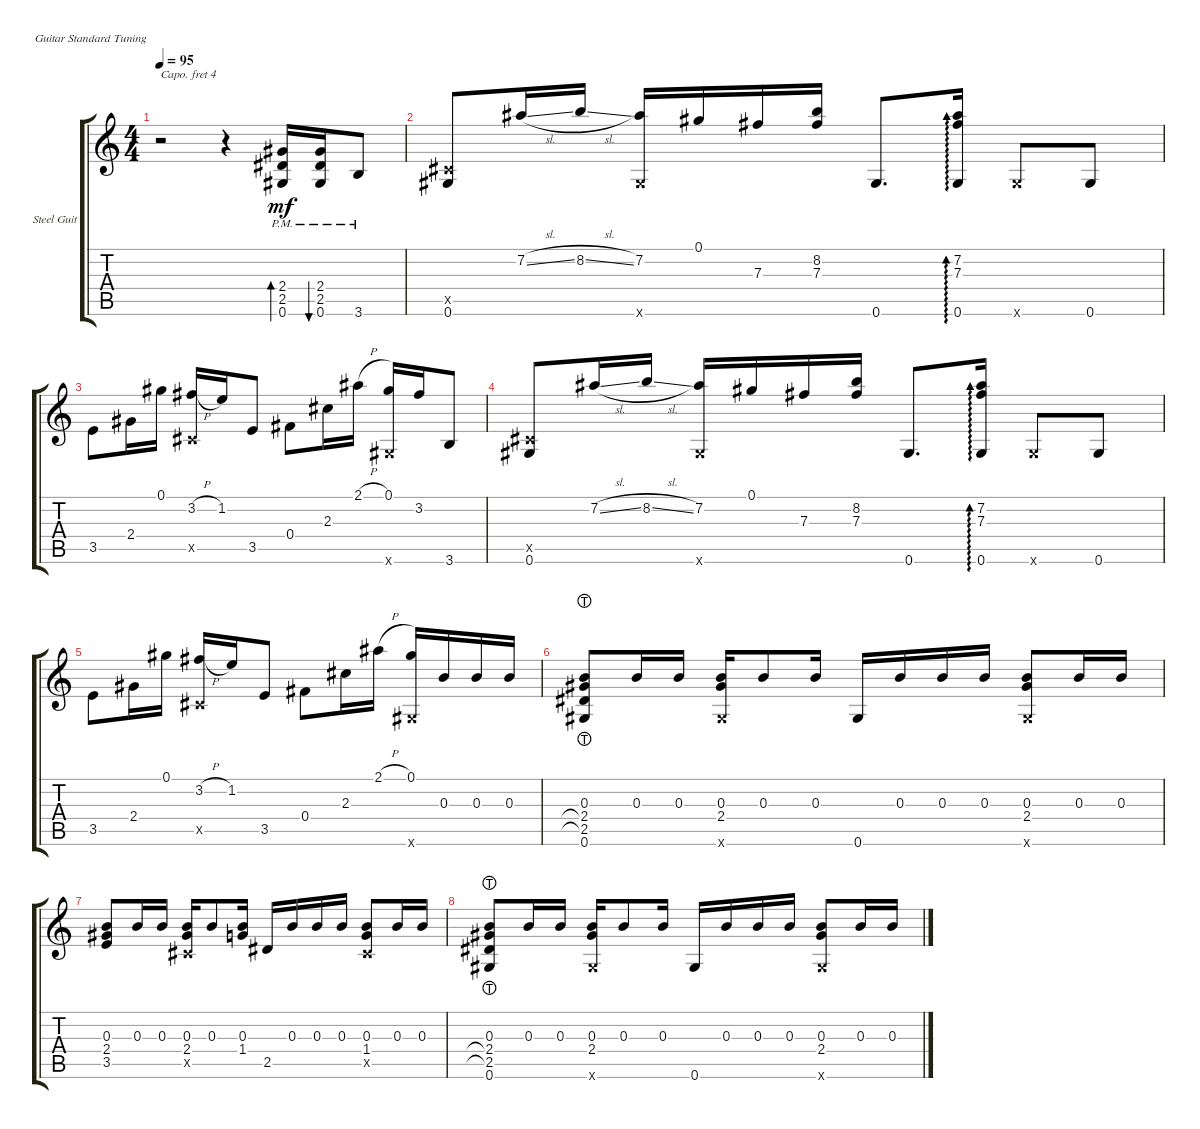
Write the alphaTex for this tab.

\defaultSystemsLayout 4
\bracketExtendMode groupsimilarinstruments
\firstSystemTrackNameOrientation horizontal
\otherSystemsTrackNameOrientation horizontal
\track ("Steel Guitar" "Steel Guit") {instrument acousticguitarsteel}
\staff {score tabs}
\capo 4
\tuning (E4 B3 G3 D3 A2 E2)
\ts (4 4)
\tempo 95
\clef g2
\scale
0.997445
\ks c
r.2{dy mf instrument acousticguitarsteel} r.4 (0.6{pm} 2.5{pm} 2.4{pm}).16{bd 30} (2.4{pm} 2.5{pm} 0.6{pm}).16{bu 30} 3.6{pm}.8 |
\scale
0.990685 (0.6 0.5{x}).8 7.2{sl}.16 8.2{sl}.16 (7.2 0.6{x}).16 0.1.16 7.3.16 (8.2 7.3).16 0.6.8{d} (7.2 7.3 0.6).16{ad 0} 0.6{x}.8 0.6.8 |
\scale
1.01175 3.5.8 2.4.16 0.1.16 (3.2{h} 0.5{x}).16 1.2.16 3.5.8 0.4.8 2.3.16 2.1{h}.16 (0.1 0.6{x}).16 3.2.16 3.6.8 |
(0.6 0.5{x}).8 7.2{sl}.16 8.2{sl}.16 (7.2 0.6{x}).16 0.1.16 7.3.16 (8.2 7.3).16 0.6.8{d} (7.2 7.3 0.6).16{ad 0} 0.6{x}.8 0.6.8 |
3.5.8 2.4.16 0.1.16 (3.2{h} 0.5{x}).16 1.2.16 3.5.8 0.4.8 2.3.16 2.1{h}.16 (0.1 0.6{x}).16 0.3.16 0.3.16 0.3.16 |
(0.3 0.6 2.5{lht} 2.4{lht}).8 0.3.16 0.3.16 (0.3 0.6{x} 2.4).16 0.3.8 0.3.16 0.6.16 0.3.16 0.3.16 0.3.16 (0.3 2.4 0.6{x}).8 0.3.16 0.3.16 |
(3.5 0.3 2.4).8 0.3.16 0.3.16 (0.3 2.4 0.5{x}).16 0.3.8 (0.3 1.4).16 2.5.16 0.3.16 0.3.16 0.3.16 (0.3 1.4 0.5{x}).8 0.3.16 0.3.16 |
(0.3 0.6 2.5{lht} 2.4{lht}).8 0.3.16 0.3.16 (0.3 0.6{x} 2.4).16 0.3.8 0.3.16 0.6.16 0.3.16 0.3.16 0.3.16 (0.3 2.4 0.6{x}).8 0.3.16 0.3.16
